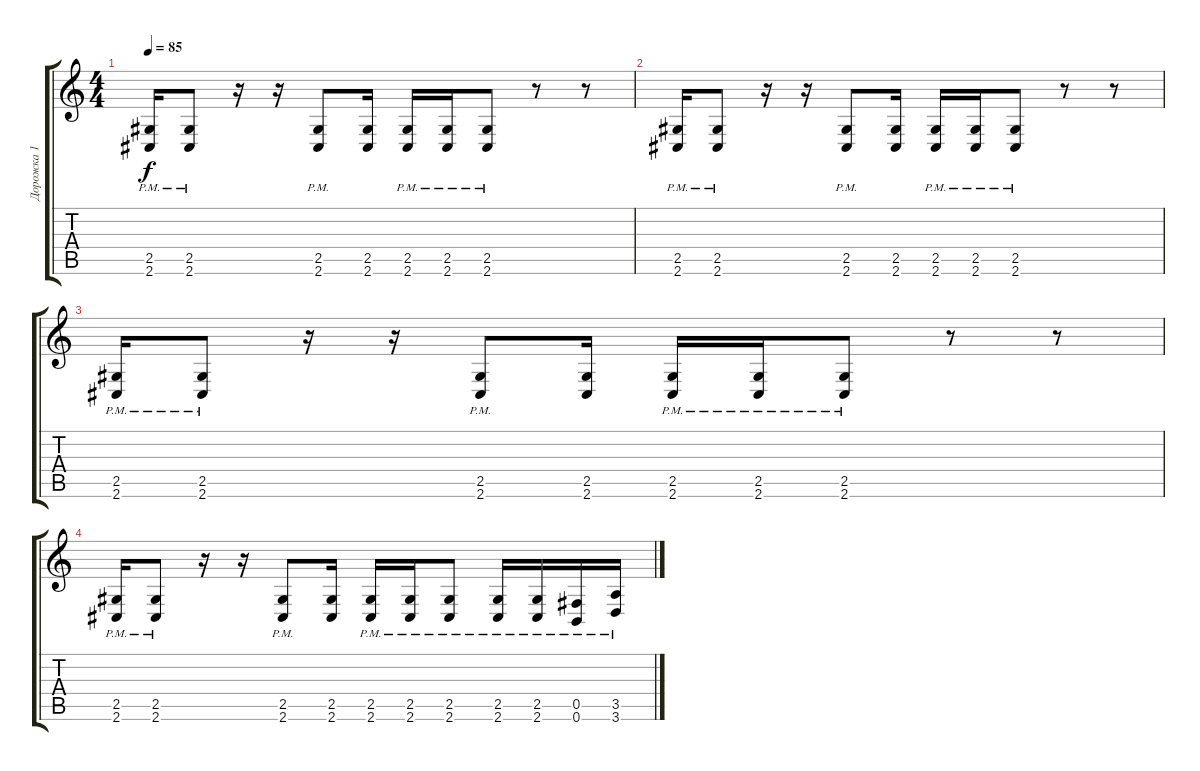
\track ("Дорожка 1" "Дорожка 1") {instrument distortionguitar}
\staff {score tabs}
\tuning (Db4 Ab3 E3 B2 Gb2 B1) {hide}
\ts (4 4)
\tempo 85
\clef g2
\ks c
(2.5{pm} 2.6{pm}).16{dy f} (2.5{pm} 2.6{pm}).8 r.16 r.16 (2.5{pm} 2.6{pm}).8 (2.5 2.6).16 (2.5{pm} 2.6{pm}).16 (2.5{pm} 2.6{pm}).16 (2.5{pm} 2.6{pm}).8 r.8 r.8 |
(2.5{pm} 2.6{pm}).16 (2.5{pm} 2.6{pm}).8 r.16 r.16 (2.5{pm} 2.6{pm}).8 (2.5 2.6).16 (2.5{pm} 2.6{pm}).16 (2.5{pm} 2.6{pm}).16 (2.5{pm} 2.6{pm}).8 r.8 r.8 |
(2.5{pm} 2.6{pm}).16 (2.5{pm} 2.6{pm}).8 r.16 r.16 (2.5{pm} 2.6{pm}).8 (2.5 2.6).16 (2.5{pm} 2.6{pm}).16 (2.5{pm} 2.6{pm}).16 (2.5{pm} 2.6{pm}).8 r.8 r.8 |
(2.5{pm} 2.6{pm}).16 (2.5{pm} 2.6{pm}).8 r.16 r.16 (2.5{pm} 2.6{pm}).8 (2.5 2.6).16 (2.5{pm} 2.6{pm}).16 (2.5{pm} 2.6{pm}).16 (2.5{pm} 2.6{pm}).8 (2.5{pm} 2.6{pm}).16 (2.5{pm} 2.6{pm}).16 (0.5{pm} 0.6{pm}).16 (3.5{pm} 3.6{pm}).16
